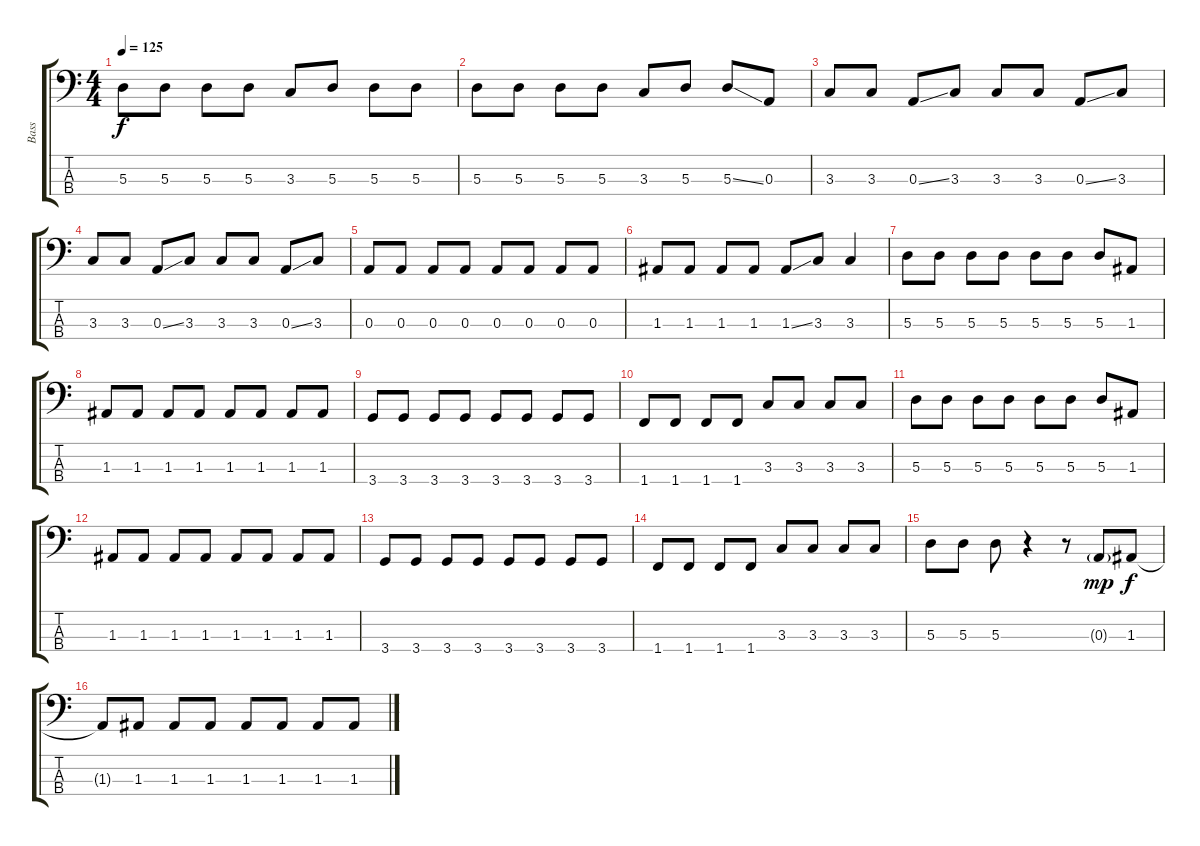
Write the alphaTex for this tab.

\track ("Bass" "Bass") {instrument electricbasspick}
\staff {score tabs}
\tuning (G2 D2 A1 E1) {hide}
\ts (4 4)
\tempo 125
\clef f4
\ks c
5.3.8{dy f} 5.3.8 5.3.8 5.3.8 3.3.8 5.3.8 5.3.8 5.3.8 |
5.3.8 5.3.8 5.3.8 5.3.8 3.3.8 5.3.8 5.3{ss}.8 0.3.8 |
3.3.8 3.3.8 0.3{ss}.8 3.3.8 3.3.8 3.3.8 0.3{ss}.8 3.3.8 |
3.3.8 3.3.8 0.3{ss}.8 3.3.8 3.3.8 3.3.8 0.3{ss}.8 3.3.8 |
0.3.8 0.3.8 0.3.8 0.3.8 0.3.8 0.3.8 0.3.8 0.3.8 |
1.3.8 1.3.8 1.3.8 1.3.8 1.3{ss}.8 3.3.8 3.3.4 |
5.3.8 5.3.8 5.3.8 5.3.8 5.3.8 5.3.8 5.3.8 1.3.8 |
1.3.8 1.3.8 1.3.8 1.3.8 1.3.8 1.3.8 1.3.8 1.3.8 |
3.4.8 3.4.8 3.4.8 3.4.8 3.4.8 3.4.8 3.4.8 3.4.8 |
1.4.8 1.4.8 1.4.8 1.4.8 3.3.8 3.3.8 3.3.8 3.3.8 |
5.3.8 5.3.8 5.3.8 5.3.8 5.3.8 5.3.8 5.3.8 1.3.8 |
1.3.8 1.3.8 1.3.8 1.3.8 1.3.8 1.3.8 1.3.8 1.3.8 |
3.4.8 3.4.8 3.4.8 3.4.8 3.4.8 3.4.8 3.4.8 3.4.8 |
1.4.8 1.4.8 1.4.8 1.4.8 3.3.8 3.3.8 3.3.8 3.3.8 |
5.3.8 5.3.8 5.3.8 r.4 r.8 0.3{g}.8{dy mp} 1.3.8{dy f} |
1.3{t}.8 1.3.8 1.3.8 1.3.8 1.3.8 1.3.8 1.3.8 1.3.8
